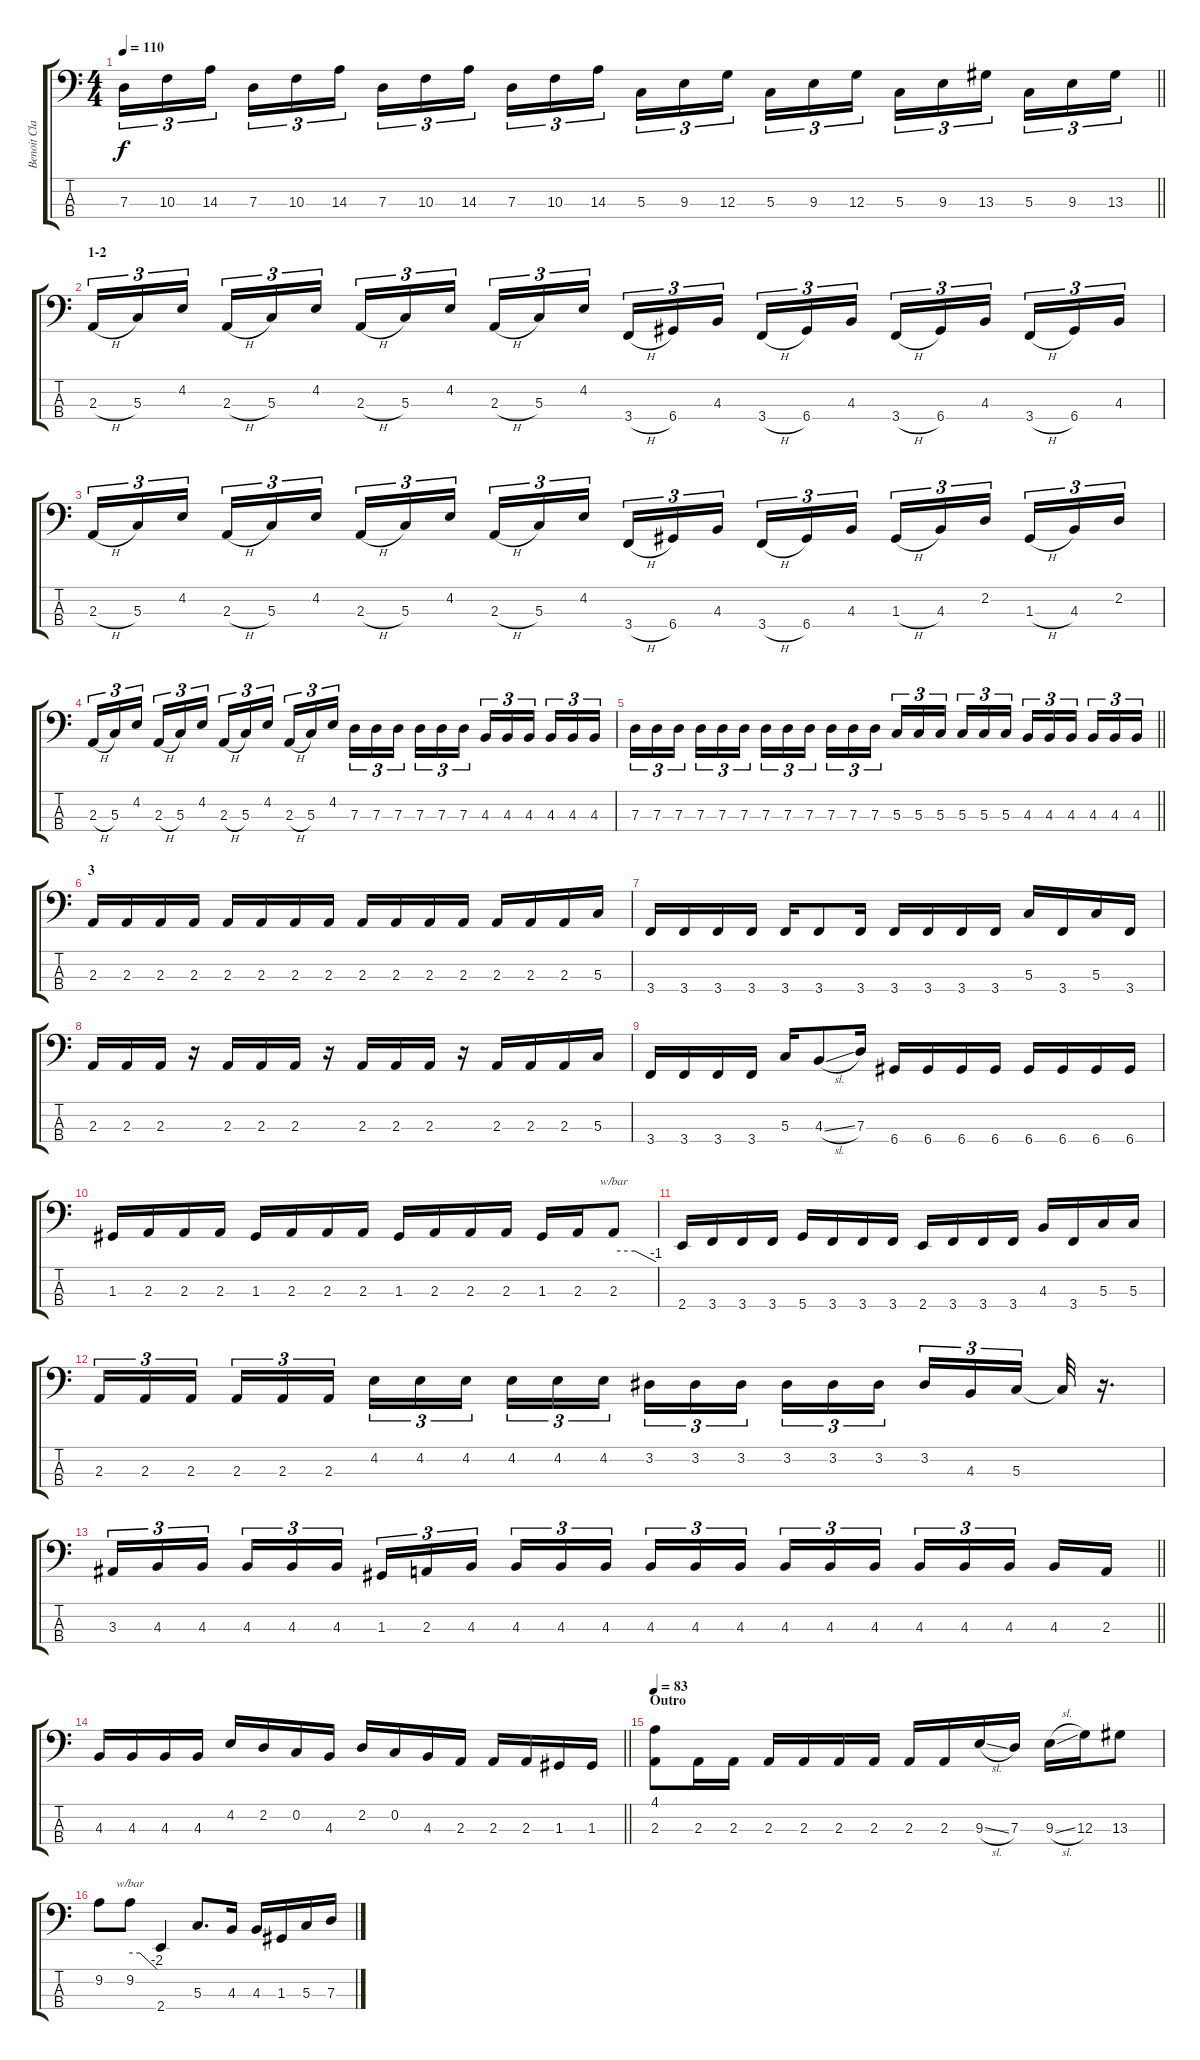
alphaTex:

\track ("Benoit Claus" "Benoit Cla") {instrument electricbassfinger}
\staff {score tabs}
\tuning (F2 C2 G1 D1) {hide}
\ts (4 4)
\tempo 110
\clef f4
\barLineRight lightlight
\ks c
7.3.16{tu (3 2) dy f} 10.3.16{tu (3 2)} 14.3.16{tu (3 2) beam splitsecondary} 7.3.16{tu (3 2)} 10.3.16{tu (3 2)} 14.3.16{tu (3 2)} 7.3.16{tu (3 2)} 10.3.16{tu (3 2)} 14.3.16{tu (3 2) beam splitsecondary} 7.3.16{tu (3 2)} 10.3.16{tu (3 2)} 14.3.16{tu (3 2)} 5.3.16{tu (3 2)} 9.3.16{tu (3 2)} 12.3.16{tu (3 2) beam splitsecondary} 5.3.16{tu (3 2)} 9.3.16{tu (3 2)} 12.3.16{tu (3 2)} 5.3.16{tu (3 2)} 9.3.16{tu (3 2)} 13.3.16{tu (3 2) beam splitsecondary} 5.3.16{tu (3 2)} 9.3.16{tu (3 2)} 13.3.16{tu (3 2)} |
\section ("" "1-2")
2.3{h}.16{tu (3 2)} 5.3.16{tu (3 2)} 4.2.16{tu (3 2) beam splitsecondary} 2.3{h}.16{tu (3 2)} 5.3.16{tu (3 2)} 4.2.16{tu (3 2)} 2.3{h}.16{tu (3 2)} 5.3.16{tu (3 2)} 4.2.16{tu (3 2) beam splitsecondary} 2.3{h}.16{tu (3 2)} 5.3.16{tu (3 2)} 4.2.16{tu (3 2)} 3.4{h}.16{tu (3 2)} 6.4.16{tu (3 2)} 4.3.16{tu (3 2) beam splitsecondary} 3.4{h}.16{tu (3 2)} 6.4.16{tu (3 2)} 4.3.16{tu (3 2)} 3.4{h}.16{tu (3 2)} 6.4.16{tu (3 2)} 4.3.16{tu (3 2) beam splitsecondary} 3.4{h}.16{tu (3 2)} 6.4.16{tu (3 2)} 4.3.16{tu (3 2)} |
2.3{h}.16{tu (3 2)} 5.3.16{tu (3 2)} 4.2.16{tu (3 2) beam splitsecondary} 2.3{h}.16{tu (3 2)} 5.3.16{tu (3 2)} 4.2.16{tu (3 2)} 2.3{h}.16{tu (3 2)} 5.3.16{tu (3 2)} 4.2.16{tu (3 2) beam splitsecondary} 2.3{h}.16{tu (3 2)} 5.3.16{tu (3 2)} 4.2.16{tu (3 2)} 3.4{h}.16{tu (3 2)} 6.4.16{tu (3 2)} 4.3.16{tu (3 2) beam splitsecondary} 3.4{h}.16{tu (3 2)} 6.4.16{tu (3 2)} 4.3.16{tu (3 2)} 1.3{h}.16{tu (3 2)} 4.3.16{tu (3 2)} 2.2.16{tu (3 2) beam splitsecondary} 1.3{h}.16{tu (3 2)} 4.3.16{tu (3 2)} 2.2.16{tu (3 2)} |
2.3{h}.16{tu (3 2)} 5.3.16{tu (3 2)} 4.2.16{tu (3 2) beam splitsecondary} 2.3{h}.16{tu (3 2)} 5.3.16{tu (3 2)} 4.2.16{tu (3 2)} 2.3{h}.16{tu (3 2)} 5.3.16{tu (3 2)} 4.2.16{tu (3 2) beam splitsecondary} 2.3{h}.16{tu (3 2)} 5.3.16{tu (3 2)} 4.2.16{tu (3 2)} 7.3.16{tu (3 2)} 7.3.16{tu (3 2)} 7.3.16{tu (3 2) beam splitsecondary} 7.3.16{tu (3 2)} 7.3.16{tu (3 2)} 7.3.16{tu (3 2)} 4.3.16{tu (3 2)} 4.3.16{tu (3 2)} 4.3.16{tu (3 2) beam splitsecondary} 4.3.16{tu (3 2)} 4.3.16{tu (3 2)} 4.3.16{tu (3 2)} |
\barLineRight lightlight
7.3.16{tu (3 2)} 7.3.16{tu (3 2)} 7.3.16{tu (3 2) beam splitsecondary} 7.3.16{tu (3 2)} 7.3.16{tu (3 2)} 7.3.16{tu (3 2)} 7.3.16{tu (3 2)} 7.3.16{tu (3 2)} 7.3.16{tu (3 2) beam splitsecondary} 7.3.16{tu (3 2)} 7.3.16{tu (3 2)} 7.3.16{tu (3 2)} 5.3.16{tu (3 2)} 5.3.16{tu (3 2)} 5.3.16{tu (3 2) beam splitsecondary} 5.3.16{tu (3 2)} 5.3.16{tu (3 2)} 5.3.16{tu (3 2)} 4.3.16{tu (3 2)} 4.3.16{tu (3 2)} 4.3.16{tu (3 2) beam splitsecondary} 4.3.16{tu (3 2)} 4.3.16{tu (3 2)} 4.3.16{tu (3 2)} |
\section ("" "3")
2.3.16 2.3.16 2.3.16 2.3.16 2.3.16 2.3.16 2.3.16 2.3.16 2.3.16 2.3.16 2.3.16 2.3.16 2.3.16 2.3.16 2.3.16 5.3.16 |
3.4.16 3.4.16 3.4.16 3.4.16 3.4.16 3.4.8 3.4.16 3.4.16 3.4.16 3.4.16 3.4.16 5.3.16 3.4.16 5.3.16 3.4.16 |
2.3.16 2.3.16 2.3.16 r.16 2.3.16 2.3.16 2.3.16 r.16 2.3.16 2.3.16 2.3.16 r.16 2.3.16 2.3.16 2.3.16 5.3.16 |
3.4.16 3.4.16 3.4.16 3.4.16 5.3.16 4.3{sl}.8 7.3.16 6.4.16 6.4.16 6.4.16 6.4.16 6.4.16 6.4.16 6.4.16 6.4.16 |
1.3.16 2.3.16 2.3.16 2.3.16 1.3.16 2.3.16 2.3.16 2.3.16 1.3.16 2.3.16 2.3.16 2.3.16 1.3.16 2.3.16 2.3.8{tbe (custom default 0 0 30 0 60 -4)} |
2.4.16 3.4.16 3.4.16 3.4.16 5.4.16 3.4.16 3.4.16 3.4.16 2.4.16 3.4.16 3.4.16 3.4.16 4.3.16 3.4.16 5.3.16 5.3.16 |
2.3.16{tu (3 2)} 2.3.16{tu (3 2)} 2.3.16{tu (3 2) beam splitsecondary} 2.3.16{tu (3 2)} 2.3.16{tu (3 2)} 2.3.16{tu (3 2)} 4.2.16{tu (3 2)} 4.2.16{tu (3 2)} 4.2.16{tu (3 2) beam splitsecondary} 4.2.16{tu (3 2)} 4.2.16{tu (3 2)} 4.2.16{tu (3 2)} 3.2.16{tu (3 2)} 3.2.16{tu (3 2)} 3.2.16{tu (3 2) beam splitsecondary} 3.2.16{tu (3 2)} 3.2.16{tu (3 2)} 3.2.16{tu (3 2)} 3.2.16{tu (3 2)} 4.3.16{tu (3 2)} 5.3.16{tu (3 2) beam splitsecondary} 5.3{t}.32 r.16{d} |
\barLineRight lightlight
3.3.16{tu (3 2)} 4.3.16{tu (3 2)} 4.3.16{tu (3 2) beam splitsecondary} 4.3.16{tu (3 2)} 4.3.16{tu (3 2)} 4.3.16{tu (3 2)} 1.3.16{tu (3 2)} 2.3.16{tu (3 2)} 4.3.16{tu (3 2) beam splitsecondary} 4.3.16{tu (3 2)} 4.3.16{tu (3 2)} 4.3.16{tu (3 2)} 4.3.16{tu (3 2)} 4.3.16{tu (3 2)} 4.3.16{tu (3 2) beam splitsecondary} 4.3.16{tu (3 2)} 4.3.16{tu (3 2)} 4.3.16{tu (3 2)} 4.3.16{tu (3 2)} 4.3.16{tu (3 2)} 4.3.16{tu (3 2) beam splitsecondary} 4.3.16 2.3.16 |
\barLineRight lightlight
4.3.16 4.3.16 4.3.16 4.3.16 4.2.16 2.2.16 0.2.16 4.3.16 2.2.16 0.2.16 4.3.16 2.3.16 2.3.16 2.3.16 1.3.16 1.3.16 |
\section ("" "Outro")
\tempo 83
(4.1 2.3).8 2.3.16 2.3.16 2.3.16 2.3.16 2.3.16 2.3.16 2.3.16 2.3.16 9.3{sl}.16 7.3.16 9.3{sl}.16 12.3.16 13.3.8 |
9.2.8 9.2.8{tbe (custom default 0 0 22 0 60 -8)} 2.4.4 5.3.8{d} 4.3.16 4.3.16 1.3.16 5.3.16 7.3.16
